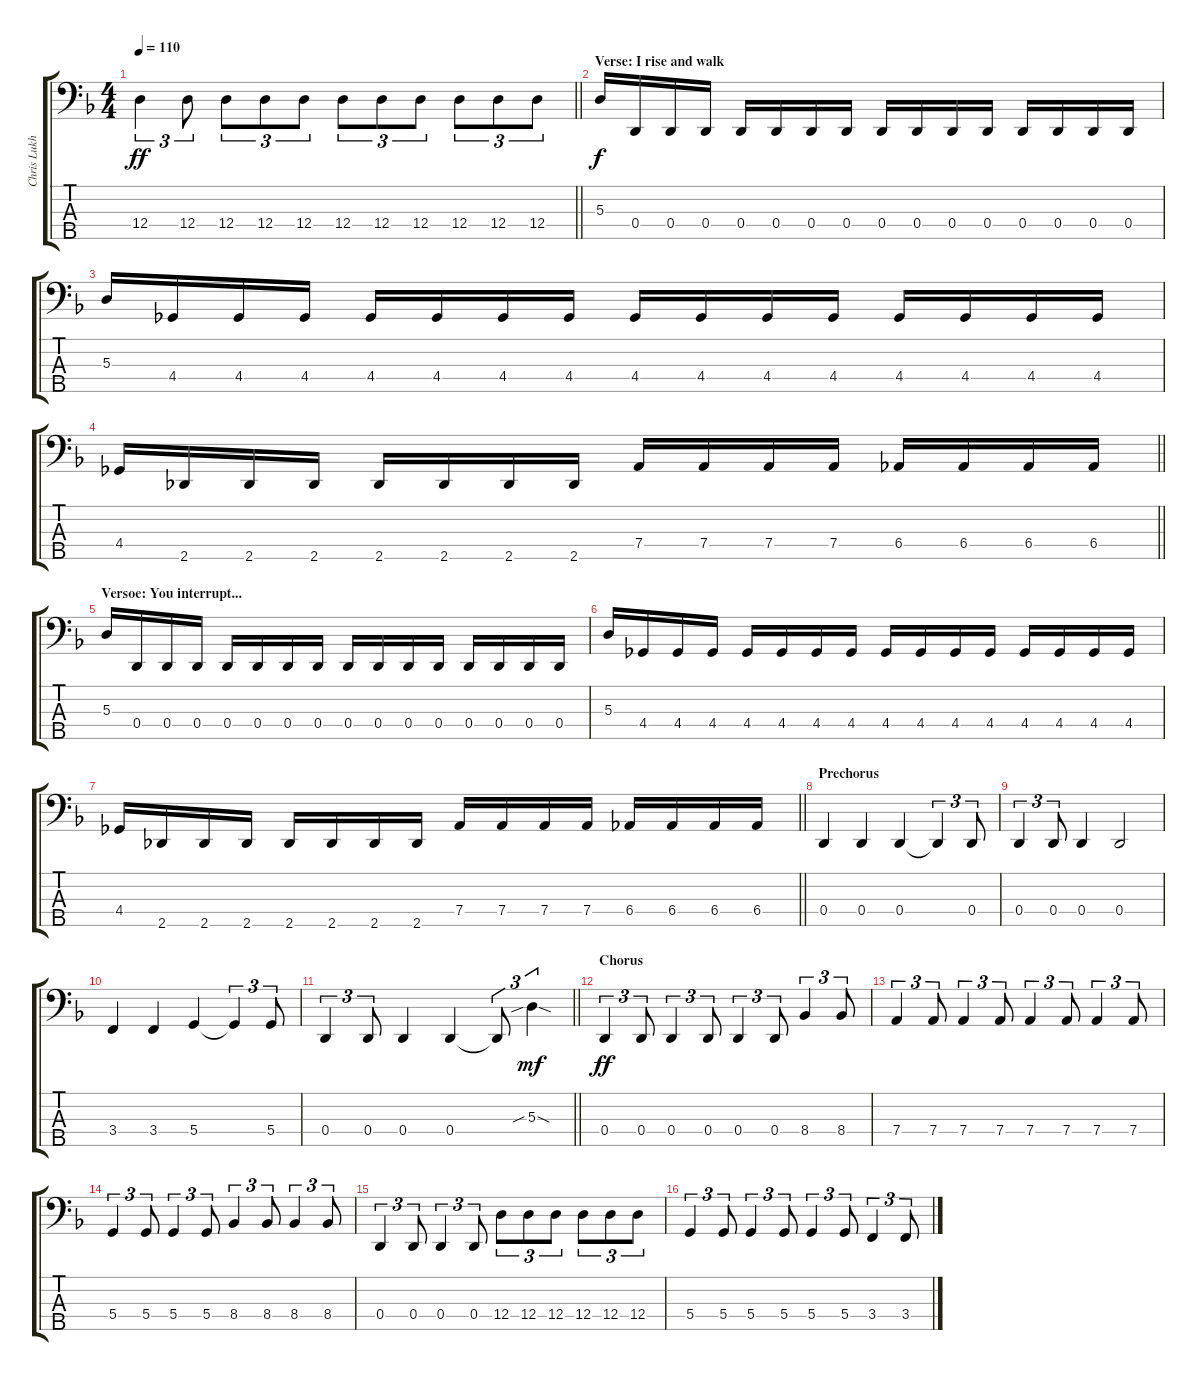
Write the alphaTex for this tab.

\track ("Chris Lukhaup " "Chris Lukh") {instrument electricbassfinger}
\staff {score tabs}
\tuning (G2 D2 A1 D1 B0) {hide}
\ts (4 4)
\tempo 110
\clef f4
\barLineRight lightlight
\ks f
12.4.4{tu (3 2) dy ff} 12.4.8{tu (3 2)} 12.4.8{tu (3 2)} 12.4.8{tu (3 2)} 12.4.8{tu (3 2)} 12.4.8{tu (3 2)} 12.4.8{tu (3 2)} 12.4.8{tu (3 2)} 12.4.8{tu (3 2)} 12.4.8{tu (3 2)} 12.4.8{tu (3 2)} |
\section ("" "Verse: I rise and walk")
5.3.16{dy f} 0.4.16 0.4.16 0.4.16 0.4.16 0.4.16 0.4.16 0.4.16 0.4.16 0.4.16 0.4.16 0.4.16 0.4.16 0.4.16 0.4.16 0.4.16 |
5.3.16 4.4.16 4.4.16 4.4.16 4.4.16 4.4.16 4.4.16 4.4.16 4.4.16 4.4.16 4.4.16 4.4.16 4.4.16 4.4.16 4.4.16 4.4.16 |
\barLineRight lightlight
4.4.16 2.5.16 2.5.16 2.5.16 2.5.16 2.5.16 2.5.16 2.5.16 7.4.16 7.4.16 7.4.16 7.4.16 6.4.16 6.4.16 6.4.16 6.4.16 |
\section ("" "Versoe: You interrupt...")
5.3.16 0.4.16 0.4.16 0.4.16 0.4.16 0.4.16 0.4.16 0.4.16 0.4.16 0.4.16 0.4.16 0.4.16 0.4.16 0.4.16 0.4.16 0.4.16 |
5.3.16 4.4.16 4.4.16 4.4.16 4.4.16 4.4.16 4.4.16 4.4.16 4.4.16 4.4.16 4.4.16 4.4.16 4.4.16 4.4.16 4.4.16 4.4.16 |
\barLineRight lightlight
4.4.16 2.5.16 2.5.16 2.5.16 2.5.16 2.5.16 2.5.16 2.5.16 7.4.16 7.4.16 7.4.16 7.4.16 6.4.16 6.4.16 6.4.16 6.4.16 |
\section ("" "Prechorus")
0.4.4 0.4.4 0.4.4 0.4{t}.4{tu (3 2)} 0.4.8{tu (3 2)} |
0.4.4{tu (3 2)} 0.4.8{tu (3 2)} 0.4.4 0.4.2 |
3.4.4 3.4.4 5.4.4 5.4{t}.4{tu (3 2)} 5.4.8{tu (3 2)} |
\barLineRight lightlight
0.4.4{tu (3 2)} 0.4.8{tu (3 2)} 0.4.4 0.4.4 0.4{t}.8{tu (3 2)} 5.3{sib sod}.4{tu (3 2) dy mf} |
\section ("" "Chorus")
0.4.4{tu (3 2) dy ff} 0.4.8{tu (3 2)} 0.4.4{tu (3 2)} 0.4.8{tu (3 2)} 0.4.4{tu (3 2)} 0.4.8{tu (3 2)} 8.4.4{tu (3 2)} 8.4.8{tu (3 2)} |
7.4.4{tu (3 2)} 7.4.8{tu (3 2)} 7.4.4{tu (3 2)} 7.4.8{tu (3 2)} 7.4.4{tu (3 2)} 7.4.8{tu (3 2)} 7.4.4{tu (3 2)} 7.4.8{tu (3 2)} |
5.4.4{tu (3 2)} 5.4.8{tu (3 2)} 5.4.4{tu (3 2)} 5.4.8{tu (3 2)} 8.4.4{tu (3 2)} 8.4.8{tu (3 2)} 8.4.4{tu (3 2)} 8.4.8{tu (3 2)} |
0.4.4{tu (3 2)} 0.4.8{tu (3 2)} 0.4.4{tu (3 2)} 0.4.8{tu (3 2)} 12.4.8{tu (3 2)} 12.4.8{tu (3 2)} 12.4.8{tu (3 2)} 12.4.8{tu (3 2)} 12.4.8{tu (3 2)} 12.4.8{tu (3 2)} |
5.4.4{tu (3 2)} 5.4.8{tu (3 2)} 5.4.4{tu (3 2)} 5.4.8{tu (3 2)} 5.4.4{tu (3 2)} 5.4.8{tu (3 2)} 3.4.4{tu (3 2)} 3.4.8{tu (3 2)}
